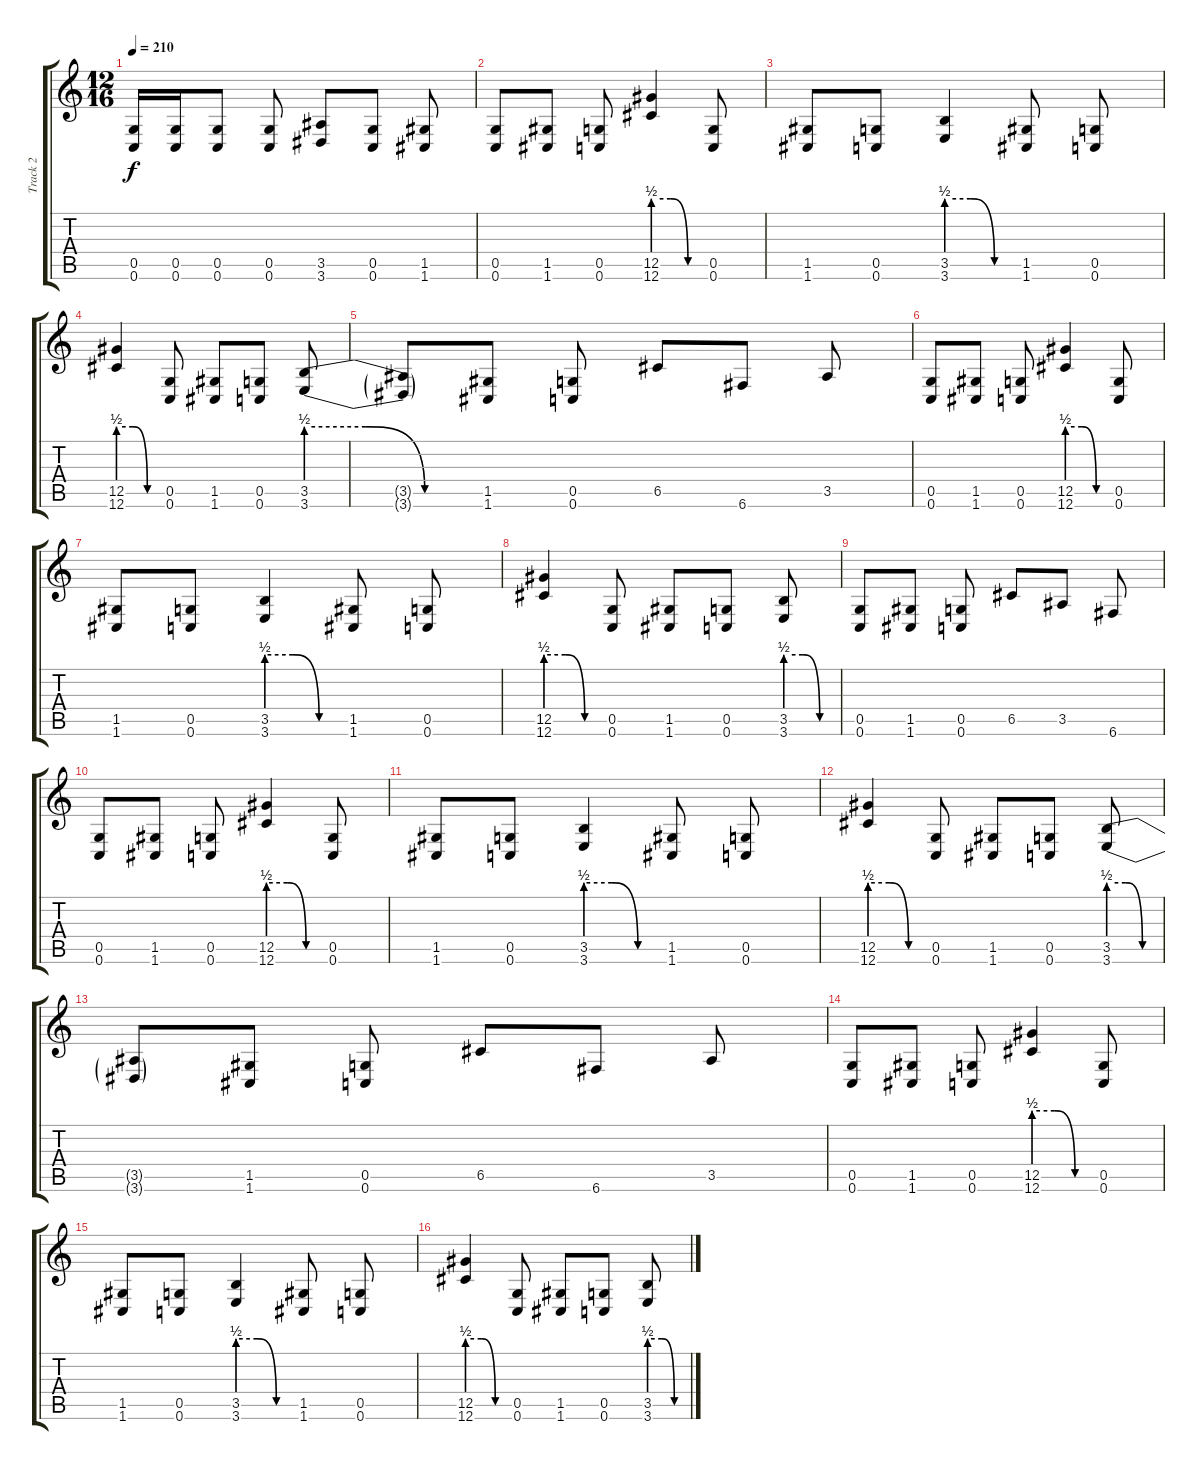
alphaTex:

\track ("Track 2" "Track 2") {instrument distortionguitar}
\staff {score tabs}
\tuning (D4 A3 F3 C3 G2 C2) {hide}
\ts (12 16)
\tempo 210
\clef g2
\ks c
(0.5 0.6).16{dy f} (0.5 0.6).16 (0.5 0.6).8 (0.5 0.6).8 (3.5 3.6).8 (0.5 0.6).8 (1.5 1.6).8 |
(0.5 0.6).8 (1.5 1.6).8 (0.5 0.6).8 (12.5{be (custom 0 2 20 2 40 0 60 0)} 12.6{be (custom 0 2 20 2 40 0 60 0)}).4 (0.5 0.6).8 |
(1.5 1.6).8 (0.5 0.6).8 (3.5{be (custom 0 2 20 2 40 0 60 0)} 3.6{be (custom 0 2 20 2 40 0 60 0)}).4 (1.5 1.6).8 (0.5 0.6).8 |
(12.5{be (custom 0 2 20 2 40 0 60 0)} 12.6{be (custom 0 2 20 2 40 0 60 0)}).4 (0.5 0.6).8 (1.5 1.6).8 (0.5 0.6).8 (3.5{be (custom 0 2 20 2 40 0 60 0)} 3.6{be (custom 0 2 20 2 40 0 60 0)}).8 |
(3.5{t} 3.6{t}).8 (1.5 1.6).8 (0.5 0.6).8 6.5.8 6.6.8 3.5.8 |
(0.5 0.6).8 (1.5 1.6).8 (0.5 0.6).8 (12.5{be (custom 0 2 20 2 40 0 60 0)} 12.6{be (custom 0 2 20 2 40 0 60 0)}).4 (0.5 0.6).8 |
(1.5 1.6).8 (0.5 0.6).8 (3.5{be (custom 0 2 20 2 40 0 60 0)} 3.6{be (custom 0 2 20 2 40 0 60 0)}).4 (1.5 1.6).8 (0.5 0.6).8 |
(12.5{be (custom 0 2 20 2 40 0 60 0)} 12.6{be (custom 0 2 20 2 40 0 60 0)}).4 (0.5 0.6).8 (1.5 1.6).8 (0.5 0.6).8 (3.5{be (custom 0 2 20 2 40 0 60 0)} 3.6{be (custom 0 2 20 2 40 0 60 0)}).8 |
(0.5 0.6).8 (1.5 1.6).8 (0.5 0.6).8 6.5.8 3.5.8 6.6.8 |
(0.5 0.6).8 (1.5 1.6).8 (0.5 0.6).8 (12.5{be (custom 0 2 20 2 40 0 60 0)} 12.6{be (custom 0 2 20 2 40 0 60 0)}).4 (0.5 0.6).8 |
(1.5 1.6).8 (0.5 0.6).8 (3.5{be (custom 0 2 20 2 40 0 60 0)} 3.6{be (custom 0 2 20 2 40 0 60 0)}).4 (1.5 1.6).8 (0.5 0.6).8 |
(12.5{be (custom 0 2 20 2 40 0 60 0)} 12.6{be (custom 0 2 20 2 40 0 60 0)}).4 (0.5 0.6).8 (1.5 1.6).8 (0.5 0.6).8 (3.5{be (custom 0 2 20 2 40 0 60 0)} 3.6{be (custom 0 2 20 2 40 0 60 0)}).8 |
(3.5{t} 3.6{t}).8 (1.5 1.6).8 (0.5 0.6).8 6.5.8 6.6.8 3.5.8 |
(0.5 0.6).8 (1.5 1.6).8 (0.5 0.6).8 (12.5{be (custom 0 2 20 2 40 0 60 0)} 12.6{be (custom 0 2 20 2 40 0 60 0)}).4 (0.5 0.6).8 |
(1.5 1.6).8 (0.5 0.6).8 (3.5{be (custom 0 2 20 2 40 0 60 0)} 3.6{be (custom 0 2 20 2 40 0 60 0)}).4 (1.5 1.6).8 (0.5 0.6).8 |
(12.5{be (custom 0 2 20 2 40 0 60 0)} 12.6{be (custom 0 2 20 2 40 0 60 0)}).4 (0.5 0.6).8 (1.5 1.6).8 (0.5 0.6).8 (3.5{be (custom 0 2 20 2 40 0 60 0)} 3.6{be (custom 0 2 20 2 40 0 60 0)}).8
